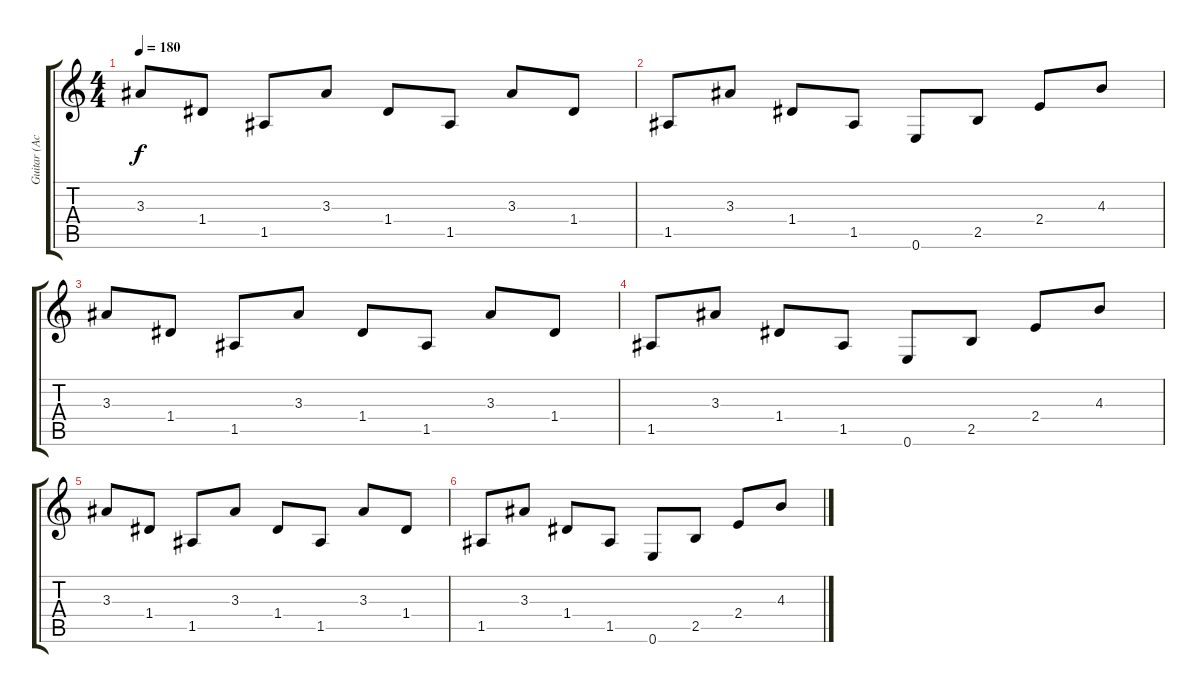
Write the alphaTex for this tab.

\track ("Guitar (Acoustic)" "Guitar (Ac") {instrument acousticguitarsteel}
\staff {score tabs}
\tuning (E4 B3 G3 D3 A2 E2) {hide}
\ts (4 4)
\tempo 180
\clef g2
\ks c
3.3.8{dy f} 1.4.8 1.5.8 3.3.8 1.4.8 1.5.8 3.3.8 1.4.8 |
1.5.8 3.3.8 1.4.8 1.5.8 0.6.8 2.5.8 2.4.8 4.3.8 |
3.3.8 1.4.8 1.5.8 3.3.8 1.4.8 1.5.8 3.3.8 1.4.8 |
1.5.8 3.3.8 1.4.8 1.5.8 0.6.8 2.5.8 2.4.8 4.3.8 |
3.3.8 1.4.8 1.5.8 3.3.8 1.4.8 1.5.8 3.3.8 1.4.8 |
1.5.8 3.3.8 1.4.8 1.5.8 0.6.8 2.5.8 2.4.8 4.3.8
